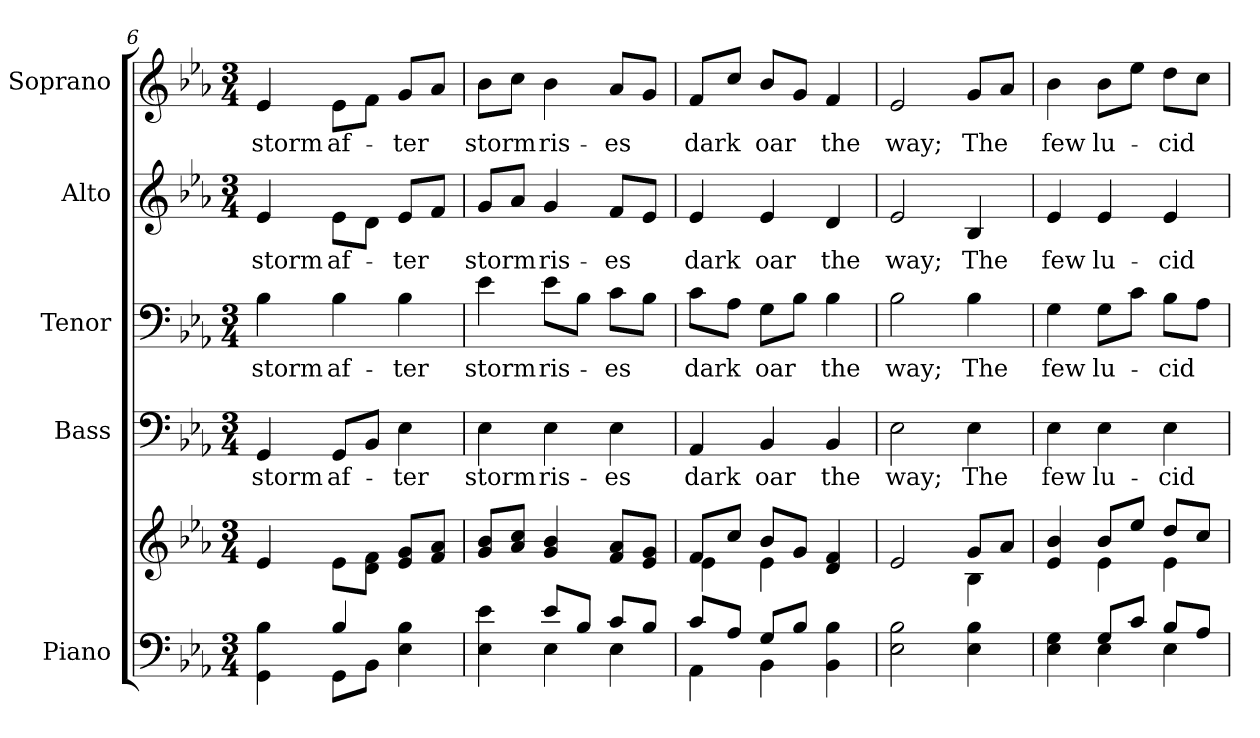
**kern	**kern	**kern	**text	**kern	**text	**kern	**text	**kern	**text
*part5	*part5	*part4	*part4	*part3	*part3	*part2	*part2	*part1	*part1
*staff6	*staff5	*staff4	*staff4	*staff3	*staff3	*staff2	*staff2	*staff1	*staff1
*I"Piano	*	*I"Bass	*	*I"Tenor	*	*I"Alto	*	*I"Soprano	*
*I'Pno.	*	*I'B.	*	*I'T.	*	*I'A.	*	*I'S.	*
!!LO:PB:g=z
*clefF4	*clefG2	*clefF4	*	*clefF4	*	*clefG2	*	*clefG2	*
*k[b-e-a-]	*k[b-e-a-]	*k[b-e-a-]	*	*k[b-e-a-]	*	*k[b-e-a-]	*	*k[b-e-a-]	*
*E-:	*E-:	*E-:	*	*E-:	*	*E-:	*	*E-:	*
*M3/4	*M3/4	*M3/4	*	*M3/4	*	*M3/4	*	*M3/4	*
=6	=6	=6	=6	=6	=6	=6	=6	=6	=6
*^	*	*	*	*	*	*	*	*	*
!	!	!	!	!LO:LY:b:color=#000000	!	!	!	!	!	!
!	!	!	!	!	!	!LO:LY:b:color=#000000	!	!	!	!
!	!	!	!	!	!	!	!	!LO:LY:b:color=#000000	!	!
!	!	!	!	!	!	!	!	!	!	!LO:LY:b:color=#000000
4GGi\ 4B-i	4ryy	4e-i/	4GGi/	storm	4B-i\	storm	4e-i/	storm	4e-i/	storm
!	!	!	!	!LO:LY:b:color=#000000	!	!	!	!	!	!
!	!	!	!	!	!	!LO:LY:b:color=#000000	!	!	!	!
!	!	!	!	!	!	!	!	!LO:LY:b:color=#000000	!	!
!	!	!	!	!	!	!	!	!	!	!LO:LY:b:color=#000000
4B-i/	8GGi\L	8e-i\L	8GGi/L	af-	4B-i\	af-	8e-i\L	af-	8e-i\L	af-
.	8BB-i\J	8di\ 8fiJ	8BB-i/J	.	.	.	8di\J	.	8fi\J	.
!	!	!	!	!LO:LY:b:color=#000000	!	!	!	!	!	!
!	!	!	!	!	!	!LO:LY:b:color=#000000	!	!	!	!
!	!	!	!	!	!	!	!	!LO:LY:b:color=#000000	!	!
!	!	!	!	!	!	!	!	!	!	!LO:LY:b:color=#000000
4E-i\ 4B-i	4ryy	8e-i/ 8giL	4E-i\	-ter	4B-i\	-ter	8e-i/L	-ter	8gi/L	-ter
.	.	8fi/ 8a-iJ	.	.	.	.	8fi/J	.	8a-i/J	.
=7	=7	=7	=7	=7	=7	=7	=7	=7	=7	=7
!	!	!	!	!LO:LY:b:color=#000000	!	!	!	!	!	!
!	!	!	!	!	!	!LO:LY:b:color=#000000	!	!	!	!
!	!	!	!	!	!	!	!	!LO:LY:b:color=#000000	!	!
!	!	!	!	!	!	!	!	!	!	!LO:LY:b:color=#000000
4E-i\ 4e-i	4ryy	8gi/ 8b-iL	4E-i\	storm	4e-i\	storm	8gi/L	storm	8b-i\L	storm
.	.	8a-i/ 8cciJ	.	.	.	.	8a-i/J	.	8cci\J	.
!	!	!	!	!LO:LY:b:color=#000000	!	!	!	!	!	!
!	!	!	!	!	!	!LO:LY:b:color=#000000	!	!	!	!
!	!	!	!	!	!	!	!	!LO:LY:b:color=#000000	!	!
!	!	!	!	!	!	!	!	!	!	!LO:LY:b:color=#000000
8e-i/L	4E-i\	4gi/ 4b-i	4E-i\	ris-	8e-i\L	ris-	4gi/	ris-	4b-i\	ris-
8B-i/J	.	.	.	.	8B-i\J	.	.	.	.	.
!	!	!	!	!LO:LY:b:color=#000000	!	!	!	!	!	!
!	!	!	!	!	!	!LO:LY:b:color=#000000	!	!	!	!
!	!	!	!	!	!	!	!	!LO:LY:b:color=#000000	!	!
!	!	!	!	!	!	!	!	!	!	!LO:LY:b:color=#000000
8ci/L	4E-i\	8fi/ 8a-iL	4E-i\	-es	8ci\L	-es	8fi/L	-es	8a-i/L	-es
8B-i/J	.	8e-i/ 8giJ	.	.	8B-i\J	.	8e-i/J	.	8gi/J	.
!!LO:PB:g=z
=8	=8	=8	=8	=8	=8	=8	=8	=8	=8	=8
*	*	*^	*	*	*	*	*	*	*	*
!	!	!	!	!	!LO:LY:b:color=#000000	!	!	!	!	!	!
!	!	!	!	!	!	!	!LO:LY:b:color=#000000	!	!	!	!
!	!	!	!	!	!	!	!	!	!LO:LY:b:color=#000000	!	!
!	!	!	!	!	!	!	!	!	!	!	!LO:LY:b:color=#000000
8ci/L	4AA-i\	8fi/L	4e-i\	4AA-i/	dark	8ci\L	dark	4e-i/	dark	8fi/L	dark
8A-i/J	.	8cci/J	.	.	.	8A-i\J	.	.	.	8cci/J	.
!	!	!	!	!	!LO:LY:b:color=#000000	!	!	!	!	!	!
!	!	!	!	!	!	!	!LO:LY:b:color=#000000	!	!	!	!
!	!	!	!	!	!	!	!	!	!LO:LY:b:color=#000000	!	!
!	!	!	!	!	!	!	!	!	!	!	!LO:LY:b:color=#000000
8Gi/L	4BB-i\	8b-i/L	4e-i\	4BB-i/	oar	8Gi\L	oar	4e-i/	oar	8b-i/L	oar
8B-i/J	.	8gi/J	.	.	.	8B-i\J	.	.	.	8gi/J	.
!	!	!	!	!	!LO:LY:b:color=#000000	!	!	!	!	!	!
!	!	!	!	!	!	!	!LO:LY:b:color=#000000	!	!	!	!
!	!	!	!	!	!	!	!	!	!LO:LY:b:color=#000000	!	!
!	!	!	!	!	!	!	!	!	!	!	!LO:LY:b:color=#000000
4BB-i\ 4B-i	4ryy	4di/ 4fi	4ryy	4BB-i/	the	4B-i\	the	4di/	the	4fi/	the
*v	*v	*	*	*	*	*	*	*	*	*	*
=9	=9	=9	=9	=9	=9	=9	=9	=9	=9	=9
*^	*	*	*	*	*	*	*	*	*	*
!	!	!	!	!	!LO:LY:b:color=#000000	!	!	!	!	!	!
*v	*v	*	*	*	*	*	*	*	*	*	*
*^	*	*	*	*	*	*	*	*	*	*
!	!	!	!	!	!	!	!LO:LY:b:color=#000000	!	!	!	!
*v	*v	*	*	*	*	*	*	*	*	*	*
*^	*	*	*	*	*	*	*	*	*	*
!	!	!	!	!	!	!	!	!	!LO:LY:b:color=#000000	!	!
*v	*v	*	*	*	*	*	*	*	*	*	*
*^	*	*	*	*	*	*	*	*	*	*
!	!	!	!	!	!	!	!	!	!	!	!LO:LY:b:color=#000000
*v	*v	*	*	*	*	*	*	*	*	*	*
2E-i\ 2B-i	2e-i/	2ryy	2E-i\	way;	2B-i\	way;	2e-i/	way;	2e-i/	way;
!	!	!	!	!LO:LY:b:color=#000000	!	!	!	!	!	!
!	!	!	!	!	!	!LO:LY:b:color=#000000	!	!	!	!
!	!	!	!	!	!	!	!	!LO:LY:b:color=#000000	!	!
!	!	!	!	!	!	!	!	!	!	!LO:LY:b:color=#000000
4E-i\ 4B-i	8gi/L	4B-i\	4E-i\	The	4B-i\	The	4B-i/	The	8gi/L	The
.	8a-i/J	.	.	.	.	.	.	.	8a-i/J	.
!!LO:PB:g=z
=10	=10	=10	=10	=10	=10	=10	=10	=10	=10	=10
*^	*	*	*	*	*	*	*	*	*	*
!	!	!	!	!	!LO:LY:b:color=#000000	!	!	!	!	!	!
!	!	!	!	!	!	!	!LO:LY:b:color=#000000	!	!	!	!
!	!	!	!	!	!	!	!	!	!LO:LY:b:color=#000000	!	!
!	!	!	!	!	!	!	!	!	!	!	!LO:LY:b:color=#000000
4E-i\ 4Gi	4ryy	4e-i/ 4b-i	4ryy	4E-i\	few	4Gi\	few	4e-i/	few	4b-i\	few
!	!	!	!	!	!LO:LY:b:color=#000000	!	!	!	!	!	!
!	!	!	!	!	!	!	!LO:LY:b:color=#000000	!	!	!	!
!	!	!	!	!	!	!	!	!	!LO:LY:b:color=#000000	!	!
!	!	!	!	!	!	!	!	!	!	!	!LO:LY:b:color=#000000
8Gi/L	4E-i\	8b-i/L	4e-i\	4E-i\	lu-	8Gi\L	lu-	4e-i/	lu-	8b-i\L	lu-
8ci/J	.	8ee-i/J	.	.	.	8ci\J	.	.	.	8ee-i\J	.
!	!	!	!	!	!LO:LY:b:color=#000000	!	!	!	!	!	!
!	!	!	!	!	!	!	!LO:LY:b:color=#000000	!	!	!	!
!	!	!	!	!	!	!	!	!	!LO:LY:b:color=#000000	!	!
!	!	!	!	!	!	!	!	!	!	!	!LO:LY:b:color=#000000
8B-i/L	4E-i\	8ddi/L	4e-i\	4E-i\	-cid	8B-i\L	-cid	4e-i/	-cid	8ddi\L	-cid
8A-i/J	.	8cci/J	.	.	.	8A-i\J	.	.	.	8cci\J	.
*v	*v	*	*	*	*	*	*	*	*	*	*
*	*v	*v	*	*	*	*	*	*	*	*
=	=	=	=	=	=	=	=	=	=
*-	*-	*-	*-	*-	*-	*-	*-	*-	*-
